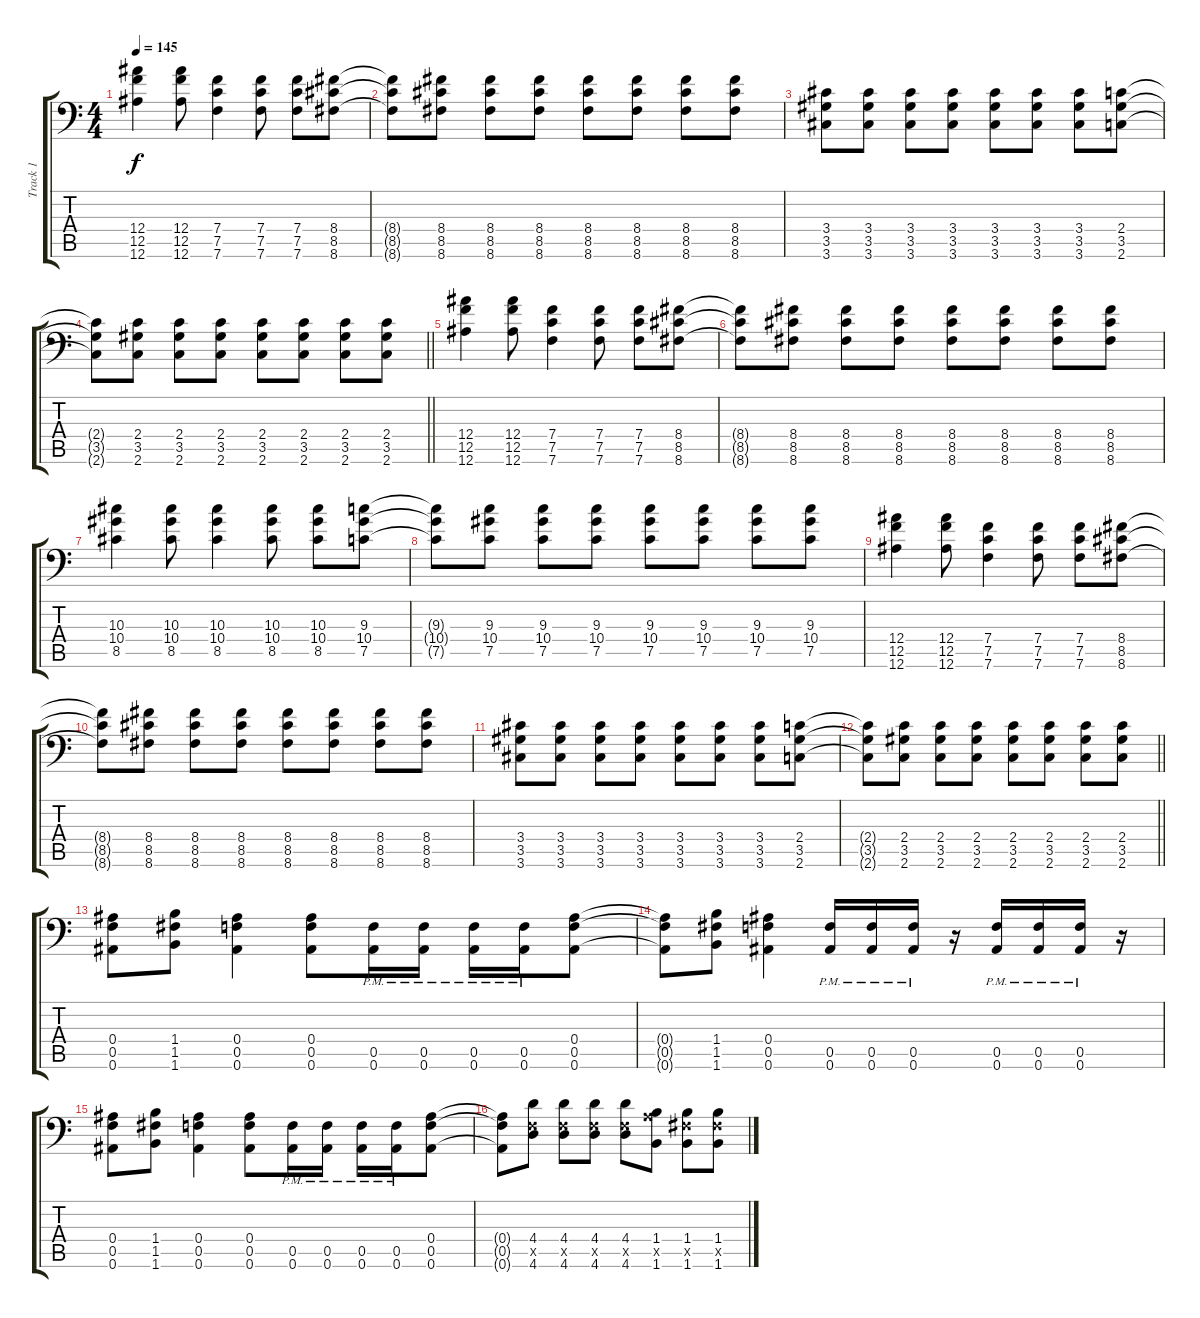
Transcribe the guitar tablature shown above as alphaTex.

\track ("Track 1" "Track 1") {instrument distortionguitar}
\staff {score tabs}
\tuning (C4 G3 Eb3 Bb2 F2 Bb1) {hide}
\ts (4 4)
\tempo 145
\clef f4
\ks c
(12.4 12.5 12.6).4{dy f} (12.4 12.5 12.6).8 (7.4 7.5 7.6).4 (7.4 7.5 7.6).8 (7.4 7.5 7.6).8 (8.4 8.5 8.6).8 |
(8.4{t} 8.5{t} 8.6{t}).8 (8.4 8.5 8.6).8 (8.4 8.5 8.6).8 (8.4 8.5 8.6).8 (8.4 8.5 8.6).8 (8.4 8.5 8.6).8 (8.4 8.5 8.6).8 (8.4 8.5 8.6).8 |
(3.4 3.5 3.6).8 (3.4 3.5 3.6).8 (3.4 3.5 3.6).8 (3.4 3.5 3.6).8 (3.4 3.5 3.6).8 (3.4 3.5 3.6).8 (3.4 3.5 3.6).8 (2.4 3.5 2.6).8 |
\barLineRight lightlight
(2.4{t} 3.5{t} 2.6{t}).8 (2.4 3.5 2.6).8 (2.4 3.5 2.6).8 (2.4 3.5 2.6).8 (2.4 3.5 2.6).8 (2.4 3.5 2.6).8 (2.4 3.5 2.6).8 (2.4 3.5 2.6).8 |
(12.4 12.5 12.6).4 (12.4 12.5 12.6).8 (7.4 7.5 7.6).4 (7.4 7.5 7.6).8 (7.4 7.5 7.6).8 (8.4 8.5 8.6).8 |
(8.4{t} 8.5{t} 8.6{t}).8 (8.4 8.5 8.6).8 (8.4 8.5 8.6).8 (8.4 8.5 8.6).8 (8.4 8.5 8.6).8 (8.4 8.5 8.6).8 (8.4 8.5 8.6).8 (8.4 8.5 8.6).8 |
(10.3 10.4 8.5).4 (10.3 10.4 8.5).8 (10.3 10.4 8.5).4 (10.3 10.4 8.5).8 (10.3 10.4 8.5).8 (9.3 10.4 7.5).8 |
(9.3{t} 10.4{t} 7.5{t}).8 (9.3 10.4 7.5).8 (9.3 10.4 7.5).8 (9.3 10.4 7.5).8 (9.3 10.4 7.5).8 (9.3 10.4 7.5).8 (9.3 10.4 7.5).8 (9.3 10.4 7.5).8 |
(12.4 12.5 12.6).4 (12.4 12.5 12.6).8 (7.4 7.5 7.6).4 (7.4 7.5 7.6).8 (7.4 7.5 7.6).8 (8.4 8.5 8.6).8 |
(8.4{t} 8.5{t} 8.6{t}).8 (8.4 8.5 8.6).8 (8.4 8.5 8.6).8 (8.4 8.5 8.6).8 (8.4 8.5 8.6).8 (8.4 8.5 8.6).8 (8.4 8.5 8.6).8 (8.4 8.5 8.6).8 |
(3.4 3.5 3.6).8 (3.4 3.5 3.6).8 (3.4 3.5 3.6).8 (3.4 3.5 3.6).8 (3.4 3.5 3.6).8 (3.4 3.5 3.6).8 (3.4 3.5 3.6).8 (2.4 3.5 2.6).8 |
\barLineRight lightlight
(2.4{t} 3.5{t} 2.6{t}).8 (2.4 3.5 2.6).8 (2.4 3.5 2.6).8 (2.4 3.5 2.6).8 (2.4 3.5 2.6).8 (2.4 3.5 2.6).8 (2.4 3.5 2.6).8 (2.4 3.5 2.6).8 |
\section ("" "")
(0.4 0.5 0.6).8 (1.4 1.5 1.6).8 (0.4 0.5 0.6).4 (0.4 0.5 0.6).8 (0.5{pm} 0.6{pm}).16 (0.5{pm} 0.6{pm}).16 (0.5{pm} 0.6{pm}).16 (0.5{pm} 0.6{pm}).16 (0.4 0.5 0.6).8 |
(0.4{t} 0.5{t} 0.6{t}).8 (1.4 1.5 1.6).8 (0.4 0.5 0.6).4 (0.5{pm} 0.6{pm}).16 (0.5{pm} 0.6{pm}).16 (0.5{pm} 0.6{pm}).16 r.16 (0.5{pm} 0.6{pm}).16 (0.5{pm} 0.6{pm}).16 (0.5{pm} 0.6{pm}).16 r.16 |
(0.4 0.5 0.6).8 (1.4 1.5 1.6).8 (0.4 0.5 0.6).4 (0.4 0.5 0.6).8 (0.5{pm} 0.6{pm}).16 (0.5{pm} 0.6{pm}).16 (0.5{pm} 0.6{pm}).16 (0.5{pm} 0.6{pm}).16 (0.4 0.5 0.6).8 |
(0.4{t} 0.5{t} 0.6{t}).8 (4.4 0.5{x} 4.6).8 (4.4 0.5{x} 4.6).8 (4.4 0.5{x} 4.6).8 (4.4 0.5{x} 4.6).8 (1.4 4.5{x} 1.6).8 (1.4 1.5{x} 1.6).8 (1.4 1.5{x} 1.6).8
